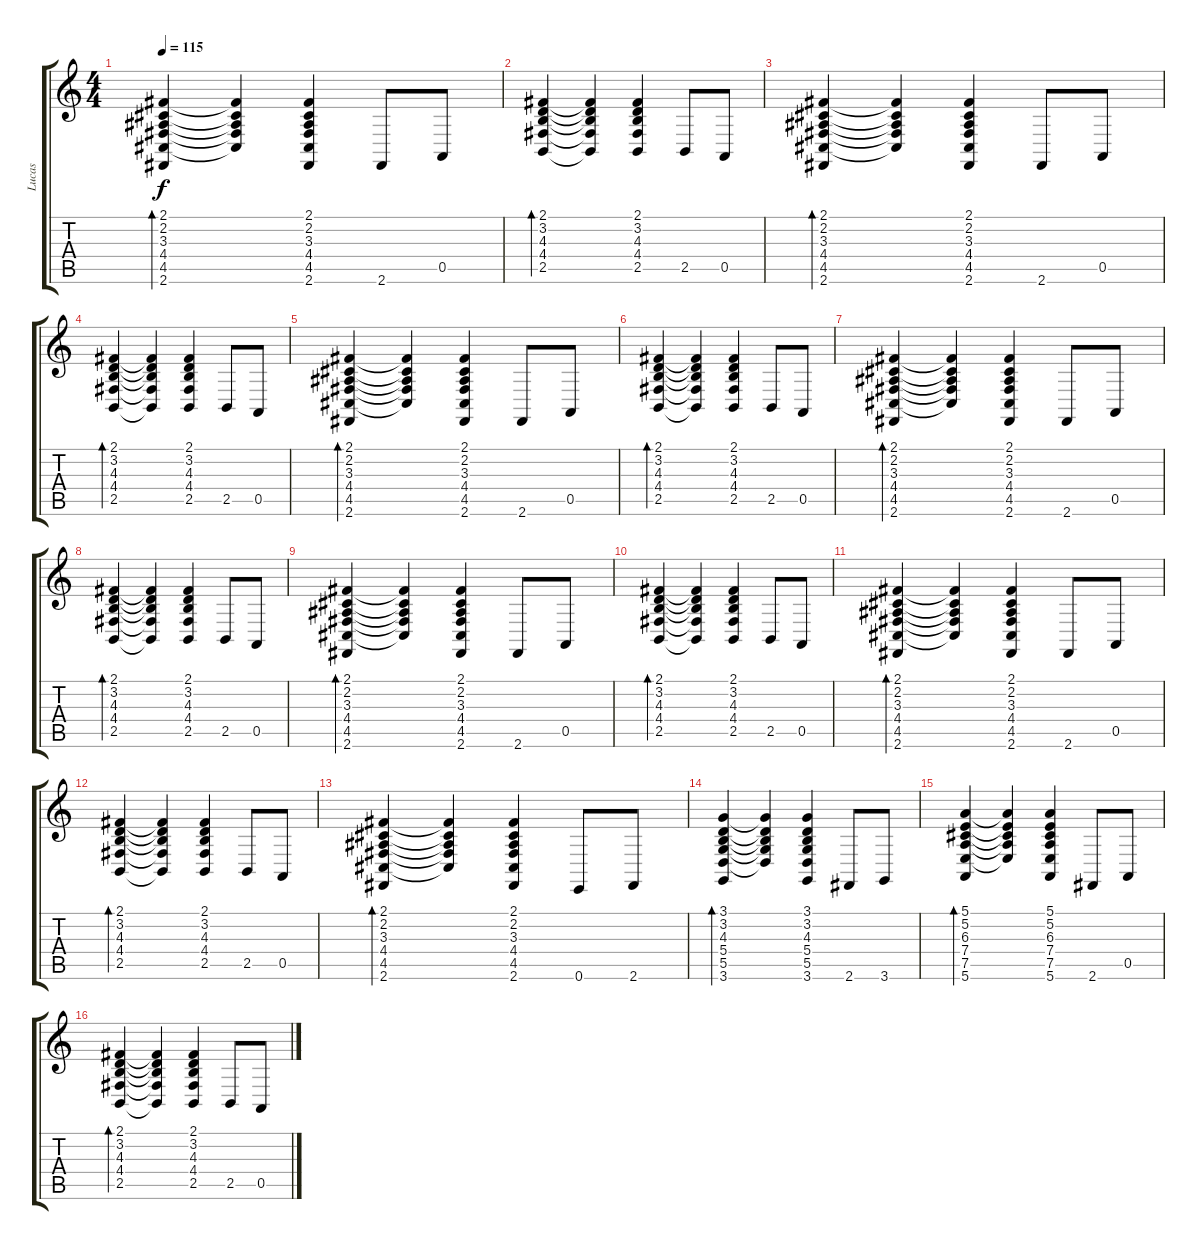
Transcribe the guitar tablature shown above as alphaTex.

\track ("Lucas" "Lucas") {instrument acousticgrandpiano}
\staff {score tabs}
\tuning (E4 B3 G3 D3 A2 E2) {hide}
\ts (4 4)
\tempo 115
\clef g2
\ks c
(2.1 2.2 3.3 4.4 4.5 2.6).4{bd 120 dy f} (2.1{t} 2.2{t} 3.3{t} 4.4{t} 4.5{t}).4 (2.1 2.2 3.3 4.4 4.5 2.6).4 2.6.8 0.5.8 |
(2.1 3.2 4.3 4.4 2.5).4{bd 120} (2.1{t} 3.2{t} 4.3{t} 4.4{t} 2.5{t}).4 (2.1 3.2 4.3 4.4 2.5).4 2.5.8 0.5.8 |
(2.1 2.2 3.3 4.4 4.5 2.6).4{bd 120} (2.1{t} 2.2{t} 3.3{t} 4.4{t} 4.5{t}).4 (2.1 2.2 3.3 4.4 4.5 2.6).4 2.6.8 0.5.8 |
(2.1 3.2 4.3 4.4 2.5).4{bd 120} (2.1{t} 3.2{t} 4.3{t} 4.4{t} 2.5{t}).4 (2.1 3.2 4.3 4.4 2.5).4 2.5.8 0.5.8 |
(2.1 2.2 3.3 4.4 4.5 2.6).4{bd 120} (2.1{t} 2.2{t} 3.3{t} 4.4{t} 4.5{t}).4 (2.1 2.2 3.3 4.4 4.5 2.6).4 2.6.8 0.5.8 |
(2.1 3.2 4.3 4.4 2.5).4{bd 120} (2.1{t} 3.2{t} 4.3{t} 4.4{t} 2.5{t}).4 (2.1 3.2 4.3 4.4 2.5).4 2.5.8 0.5.8 |
(2.1 2.2 3.3 4.4 4.5 2.6).4{bd 120} (2.1{t} 2.2{t} 3.3{t} 4.4{t} 4.5{t}).4 (2.1 2.2 3.3 4.4 4.5 2.6).4 2.6.8 0.5.8 |
(2.1 3.2 4.3 4.4 2.5).4{bd 120} (2.1{t} 3.2{t} 4.3{t} 4.4{t} 2.5{t}).4 (2.1 3.2 4.3 4.4 2.5).4 2.5.8 0.5.8 |
(2.1 2.2 3.3 4.4 4.5 2.6).4{bd 120} (2.1{t} 2.2{t} 3.3{t} 4.4{t} 4.5{t}).4 (2.1 2.2 3.3 4.4 4.5 2.6).4 2.6.8 0.5.8 |
(2.1 3.2 4.3 4.4 2.5).4{bd 120} (2.1{t} 3.2{t} 4.3{t} 4.4{t} 2.5{t}).4 (2.1 3.2 4.3 4.4 2.5).4 2.5.8 0.5.8 |
(2.1 2.2 3.3 4.4 4.5 2.6).4{bd 120} (2.1{t} 2.2{t} 3.3{t} 4.4{t} 4.5{t}).4 (2.1 2.2 3.3 4.4 4.5 2.6).4 2.6.8 0.5.8 |
(2.1 3.2 4.3 4.4 2.5).4{bd 120} (2.1{t} 3.2{t} 4.3{t} 4.4{t} 2.5{t}).4 (2.1 3.2 4.3 4.4 2.5).4 2.5.8 0.5.8 |
(2.1 2.2 3.3 4.4 4.5 2.6).4{bd 120} (2.1{t} 2.2{t} 3.3{t} 4.4{t} 4.5{t}).4 (2.1 2.2 3.3 4.4 4.5 2.6).4 0.6.8 2.6.8 |
(3.1 3.2 4.3 5.4 5.5 3.6).4{bd 120} (3.1{t} 3.2{t} 4.3{t} 5.4{t} 5.5{t}).4 (3.1 3.2 4.3 5.4 5.5 3.6).4 2.6.8 3.6.8 |
(5.1 5.2 6.3 7.4 7.5 5.6).4{bd 120} (5.1{t} 5.2{t} 6.3{t} 7.4{t} 7.5{t}).4 (5.1 5.2 6.3 7.4 7.5 5.6).4 2.6.8 0.5.8 |
(2.1 3.2 4.3 4.4 2.5).4{bd 120} (2.1{t} 3.2{t} 4.3{t} 4.4{t} 2.5{t}).4 (2.1 3.2 4.3 4.4 2.5).4 2.5.8 0.5.8
